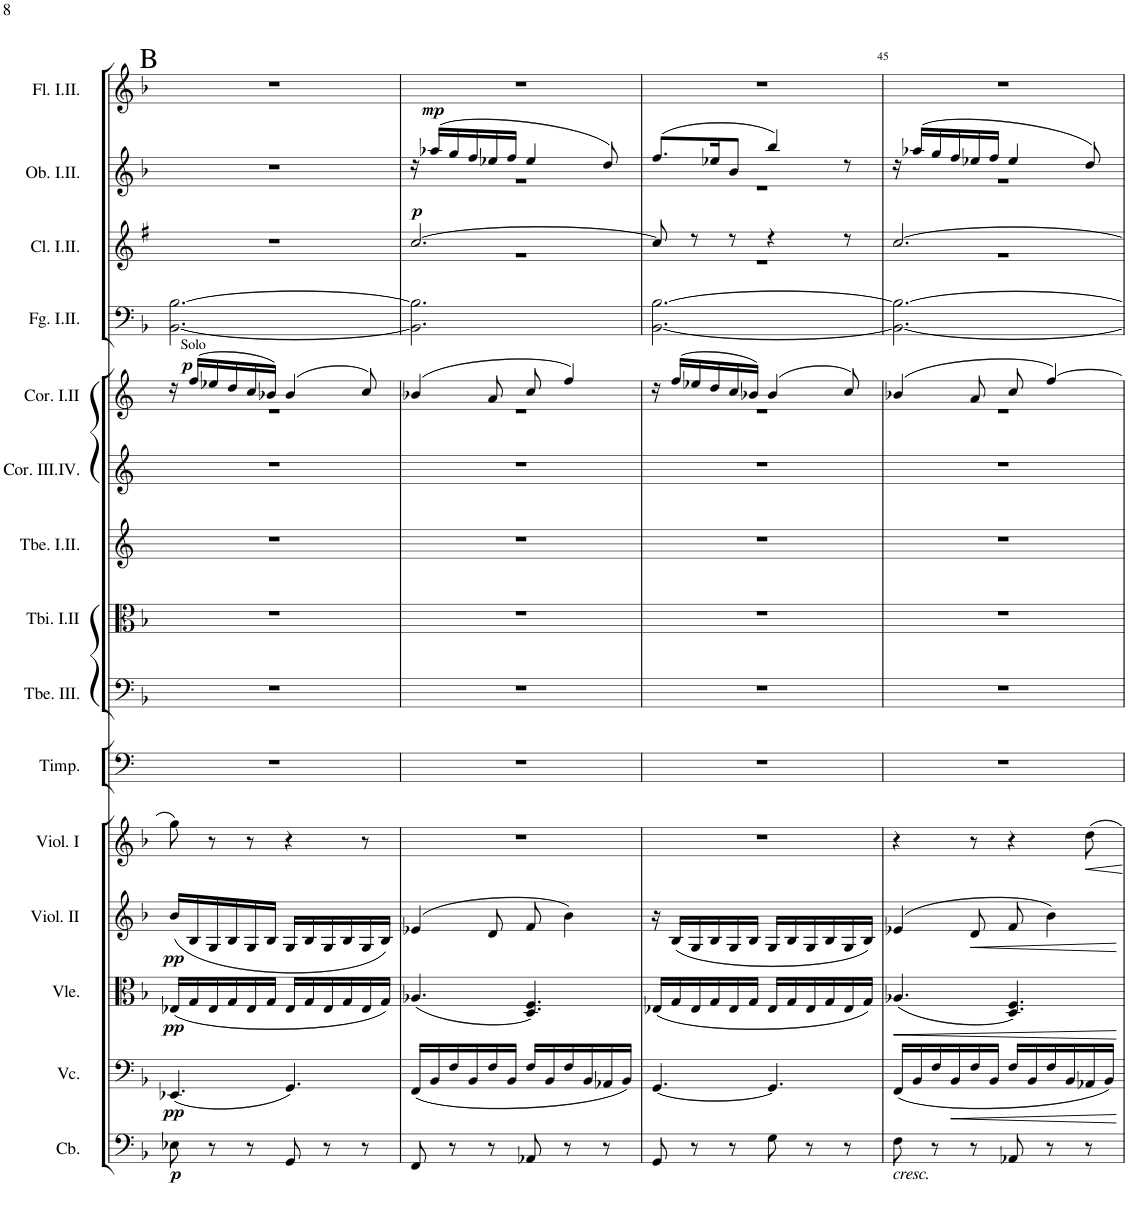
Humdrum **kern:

**kern	**dynam	**kern	**dynam	**kern	**dynam	**kern	**dynam	**kern	**kern	**kern	**kern	**kern	**kern	**kern	**dynam	**kern	**kern	**dynam	**kern	**dynam	**kern
*part15	*part15	*part14	*part14	*part13	*part13	*part12	*part12	*part11	*part10	*part9	*part8	*part7	*part6	*part5	*part5	*part4	*part3	*part3	*part2	*part2	*part1
*staff15	*staff15	*staff14	*staff14	*staff13	*staff13	*staff12	*staff12	*staff11	*staff10	*staff9	*staff8	*staff7	*staff6	*staff5	*staff5	*staff4	*staff3	*staff3	*staff2	*staff2	*staff1
*I"Contrabassi	*	*I"Violoncelli	*	*I"Viole	*	*I"Violini II	*	*I"Violini I	*I"Timpani D, A	*I"Trombone III.	*I"Tromboni I.II.	*I"Trombe I.II. in D	*I"Corni in D III.IV.	*I"Corni in F I.II.	*	*I"Fagotti I.II.	*I"Clarinetti in B I.II.	*	*I"Oboi I.II.	*	*I"Flauti I.II.
*I'Cb.	*	*I'Vc.	*	*I'Vle.	*	*I'Viol. II	*	*I'Viol. I	*I'Timp.	*I'Tbe. III.	*I'Tbi. I.II	*I'Tbe. I.II.	*I'Cor. III.IV.	*I'Cor. I.II	*	*I'Fg. I.II.	*I'Cl. I.II.	*	*I'Ob. I.II.	*	*I'Fl. I.II.
!!LO:PB:g=z
*clefF4	*	*clefF4	*	*clefC3	*	*clefG2	*	*clefG2	*clefF4	*clefF4	*clefC3	*clefG2	*clefG2	*clefG2	*	*clefF4	*clefG2	*	*clefG2	*	*clefG2
*Trd7c12	*	*	*	*	*	*	*	*	*	*	*	*Trd-1c-2	*Trd6c10	*Trd4c7	*	*	*Trd1c2	*	*	*	*
*k[b-]	*	*k[b-]	*	*k[b-]	*	*k[b-]	*	*k[b-]	*k[]	*k[b-]	*k[b-]	*k[]	*k[]	*k[]	*	*k[b-]	*k[f#]	*	*k[b-]	*	*k[b-]
*M6/8	*	*M6/8	*	*M6/8	*	*M6/8	*	*M6/8	*M6/8	*M6/8	*M6/8	*M6/8	*M6/8	*M6/8	*	*M6/8	*M6/8	*	*M6/8	*	*M6/8
!!LO:REH:place=s1:a:enc=none:fs=20:t=B
=42	=42	=42	=42	=42	=42	=42	=42	=42	=42	=42	=42	=42	=42	=42	=42	=42	=42	=42	=42	=42	=42
*	*	*	*	*	*	*	*	*	*	*	*	*	*	*^	*	*	*	*	*	*	*
!	!LO:DY:b	!	!LO:DY:b	!	!LO:DY:b	!	!LO:DY:b	!	!	!	!	!	!	!	!	!	!	!	!	!	!	!
8E-X\	p	(4.EE-X/	pp	(16E-X/LL	pp	(16b-/LL	pp	8gg\	2.r	2.r	2.r	2.r	2.r	16r	2.r	.	[2.BB-\ [2.B-\	2.r	.	2.r	.	2.r
!	!	!	!	!	!	!	!	!	!	!	!	!	!	!LO:TX:a:t=Solo	!	!	!	!	!	!	!	!
!	!	!	!	!	!	!	!	!	!	!	!	!	!	!	!	!LO:DY:a	!	!	!	!	!	!
.	.	.	.	16G/	.	16B-/	.	.	.	.	.	.	.	(16ff/LL	.	p	.	.	.	.	.	.
8r	.	.	.	16E-/	.	16G/	.	8r	.	.	.	.	.	16ee-X/	.	.	.	.	.	.	.	.
.	.	.	.	16G/	.	16B-/	.	.	.	.	.	.	.	16dd/	.	.	.	.	.	.	.	.
8r	.	.	.	16E-/	.	16G/	.	8r	.	.	.	.	.	16cc/	.	.	.	.	.	.	.	.
.	.	.	.	16G/JJ	.	16B-/JJ	.	.	.	.	.	.	.	16b-X/JJ)	.	.	.	.	.	.	.	.
8GG/	.	4.GG/)	.	16E-/LL	.	16G/LL	.	4r	.	.	.	.	.	(4b-/	.	.	.	.	.	.	.	.
.	.	.	.	16G/	.	16B-/	.	.	.	.	.	.	.	.	.	.	.	.	.	.	.	.
8r	.	.	.	16E-/	.	16G/	.	.	.	.	.	.	.	.	.	.	.	.	.	.	.	.
.	.	.	.	16G/	.	16B-/	.	.	.	.	.	.	.	.	.	.	.	.	.	.	.	.
8r	.	.	.	16E-/	.	16G/	.	8r	.	.	.	.	.	8cc/)	.	.	.	.	.	.	.	.
.	.	.	.	16G/JJ)	.	16B-/JJ)	.	.	.	.	.	.	.	.	.	.	.	.	.	.	.	.
=43	=43	=43	=43	=43	=43	=43	=43	=43	=43	=43	=43	=43	=43	=43	=43	=43	=43	=43	=43	=43	=43	=43
*	*	*	*	*	*	*	*	*	*	*	*	*	*	*	*	*	*	*^	*	*^	*	*
!	!	!	!	!	!	!	!	!	!	!	!	!	!	!	!	!	!	!	!	!LO:DY:a	!	!	!	!
8FF/	.	(16FF/LL	.	(4.A-X/	.	(4e-X/	.	2.r	2.r	2.r	2.r	2.r	2.r	(4b-X/	2.r	.	2.BB-\] 2.B-\]	[2.cc/	2.r	p	16r	2.r	.	2.r
!	!	!	!	!	!	!	!	!	!	!	!	!	!	!	!	!	!	!	!	!	!	!	!LO:DY:a	!
.	.	16BB-/	.	.	.	.	.	.	.	.	.	.	.	.	.	.	.	.	.	.	(16aa-X/LL	.	mp	.
8r	.	16F/	.	.	.	.	.	.	.	.	.	.	.	.	.	.	.	.	.	.	16gg/	.	.	.
.	.	16BB-/	.	.	.	.	.	.	.	.	.	.	.	.	.	.	.	.	.	.	16ff/	.	.	.
8r	.	16F/	.	.	.	8d/	.	.	.	.	.	.	.	8a/	.	.	.	.	.	.	16ee-X/	.	.	.
.	.	16BB-/JJ	.	.	.	.	.	.	.	.	.	.	.	.	.	.	.	.	.	.	16ff/JJ	.	.	.
8AA-X/	.	16F/LL	.	4.D/ 4.F/)	.	8f/	.	.	.	.	.	.	.	8cc/	.	.	.	.	.	.	4ee-/	.	.	.
.	.	16BB-/	.	.	.	.	.	.	.	.	.	.	.	.	.	.	.	.	.	.	.	.	.	.
8r	.	16F/	.	.	.	4b-\)	.	.	.	.	.	.	.	4ff/)	.	.	.	.	.	.	.	.	.	.
.	.	16BB-/	.	.	.	.	.	.	.	.	.	.	.	.	.	.	.	.	.	.	.	.	.	.
8r	.	16AA-X/	.	.	.	.	.	.	.	.	.	.	.	.	.	.	.	.	.	.	8dd/)	.	.	.
.	.	16BB-/JJ)	.	.	.	.	.	.	.	.	.	.	.	.	.	.	.	.	.	.	.	.	.	.
=44	=44	=44	=44	=44	=44	=44	=44	=44	=44	=44	=44	=44	=44	=44	=44	=44	=44	=44	=44	=44	=44	=44	=44	=44
8GG/	.	[4.GG/	.	(16E-X/LL	.	16r	.	2.r	2.r	2.r	2.r	2.r	2.r	16r	2.r	.	[2.BB-\ [2.B-\	8cc/]	2.r	.	(8.ff/L	2.r	.	2.r
.	.	.	.	16G/	.	(16B-/LL	.	.	.	.	.	.	.	(16ff/LL	.	.	.	.	.	.	.	.	.	.
8r	.	.	.	16E-/	.	16G/	.	.	.	.	.	.	.	16ee-X/	.	.	.	8r	.	.	.	.	.	.
.	.	.	.	16G/	.	16B-/	.	.	.	.	.	.	.	16dd/	.	.	.	.	.	.	16ee-X/K	.	.	.
8r	.	.	.	16E-/	.	16G/	.	.	.	.	.	.	.	16cc/	.	.	.	8r	.	.	8b-/J	.	.	.
.	.	.	.	16G/JJ	.	16B-/JJ	.	.	.	.	.	.	.	16b-X/JJ)	.	.	.	.	.	.	.	.	.	.
8G\	.	4.GG/]	.	16E-/LL	.	16G/LL	.	.	.	.	.	.	.	(4b-/	.	.	.	4r	.	.	4bb-/)	.	.	.
.	.	.	.	16G/	.	16B-/	.	.	.	.	.	.	.	.	.	.	.	.	.	.	.	.	.	.
8r	.	.	.	16E-/	.	16G/	.	.	.	.	.	.	.	.	.	.	.	.	.	.	.	.	.	.
.	.	.	.	16G/	.	16B-/	.	.	.	.	.	.	.	.	.	.	.	.	.	.	.	.	.	.
8r	.	.	.	16E-/	.	16G/	.	.	.	.	.	.	.	8cc/)	.	.	.	8r	.	.	8r	.	.	.
.	.	.	.	16G/JJ)	.	16B-/JJ)	.	.	.	.	.	.	.	.	.	.	.	.	.	.	.	.	.	.
=45	=45	=45	=45	=45	=45	=45	=45	=45	=45	=45	=45	=45	=45	=45	=45	=45	=45	=45	=45	=45	=45	=45	=45	=45
!LO:TX:b:i:t=cresc.	!	!	!	!	!	!	!	!	!	!	!	!	!	!	!	!	!	!	!	!	!	!	!	!
8F\	.	(16FF/LL	.	(4.A-X/	.	(4e-X/	.	4r	2.r	2.r	2.r	2.r	2.r	(4b-X/	2.r	.	2.BB-\_ 2.B-\_	[2.cc/	2.r	.	16r	2.r	.	2.r
.	.	16BB-/	.	.	.	.	.	.	.	.	.	.	.	.	.	.	.	.	.	.	(16aa-X/LL	.	.	.
8r	.	16F/	.	.	.	.	.	.	.	.	.	.	.	.	.	.	.	.	.	.	16gg/	.	.	.
.	.	16BB-/	.	.	.	.	.	.	.	.	.	.	.	.	.	.	.	.	.	.	16ff/	.	.	.
8r	.	16F/	.	.	.	8d/	.	8r	.	.	.	.	.	8a/	.	.	.	.	.	.	16ee-X/	.	.	.
.	.	16BB-/JJ	.	.	.	.	.	.	.	.	.	.	.	.	.	.	.	.	.	.	16ff/JJ	.	.	.
8AA-X/	.	16F/LL	.	4.D/ 4.F/)	.	8f/	.	4r	.	.	.	.	.	8cc/	.	.	.	.	.	.	4ee-/	.	.	.
.	.	16BB-/	.	.	.	.	.	.	.	.	.	.	.	.	.	.	.	.	.	.	.	.	.	.
8r	.	16F/	.	.	.	4b-\)	.	.	.	.	.	.	.	[4ff/)	.	.	.	.	.	.	.	.	.	.
.	.	16BB-/	.	.	.	.	.	.	.	.	.	.	.	.	.	.	.	.	.	.	.	.	.	.
8r	.	16AA-X/	.	.	.	.	.	8dd\	.	.	.	.	.	.	.	.	.	.	.	.	8dd/)	.	.	.
.	.	16BB-/JJ)	.	.	.	.	.	.	.	.	.	.	.	.	.	.	.	.	.	.	.	.	.	.
*	*	*	*	*	*	*	*	*	*	*	*	*	*	*	*	*	*	*v	*v	*	*	*	*	*
*	*	*	*	*	*	*	*	*	*	*	*	*	*	*v	*v	*	*	*	*	*v	*v	*	*
=	=	=	=	=	=	=	=	=	=	=	=	=	=	=	=	=	=	=	=	=	=
*-	*-	*-	*-	*-	*-	*-	*-	*-	*-	*-	*-	*-	*-	*-	*-	*-	*-	*-	*-	*-	*-
